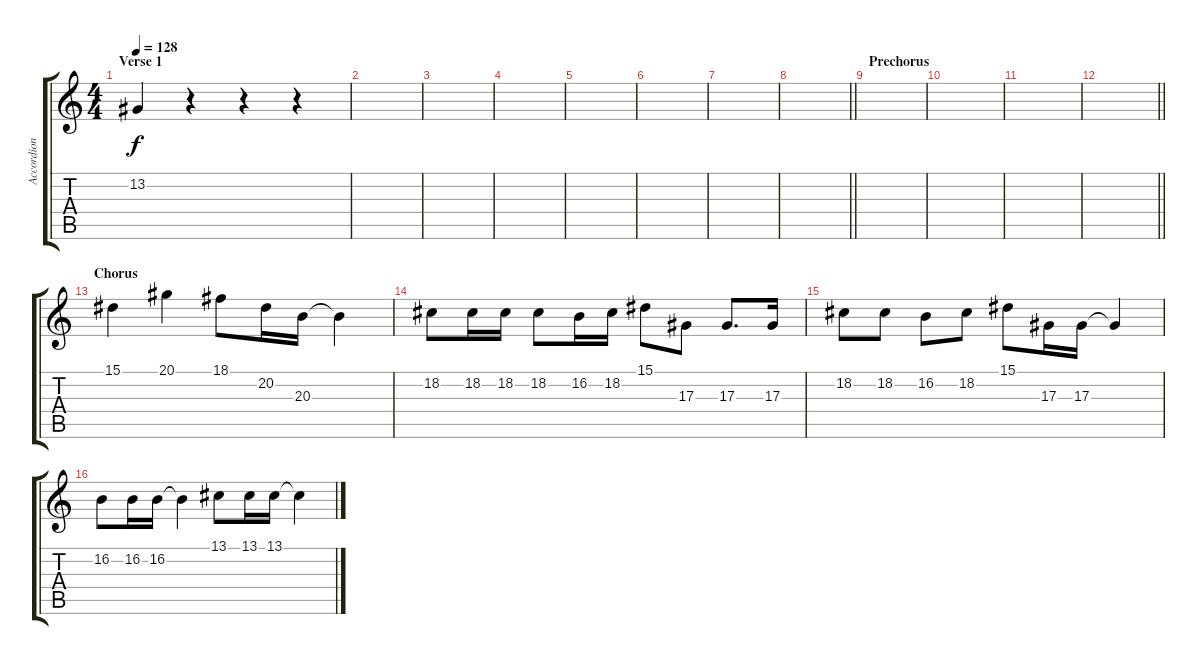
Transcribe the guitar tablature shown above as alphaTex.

\track ("Accordion" "Accordion") {instrument accordion}
\staff {score tabs}
\tuning (C4 G3 Eb3 Bb2 F2 C2) {hide}
\ts (4 4)
\section ("" "Verse 1")
\tempo 128
\clef g2
\ks c
13.2.4{dy f} r.4 r.4 r.4 |
|
|
|
|
|
|
\barLineRight lightlight
|
\section ("" "Prechorus")
|
|
|
\barLineRight lightlight
|
\section ("" "Chorus")
15.1.4 20.1.4 18.1.8 20.2.16 20.3.16 20.3{t}.4 |
18.2.8 18.2.16 18.2.16 18.2.8 16.2.16 18.2.16 15.1.8 17.3.8 17.3.8{d} 17.3.16 |
18.2.8 18.2.8 16.2.8 18.2.8 15.1.8 17.3.16 17.3.16 17.3{t}.4 |
16.2.8 16.2.16 16.2.16 16.2{t}.4 13.1.8 13.1.16 13.1.16 13.1{t}.4
